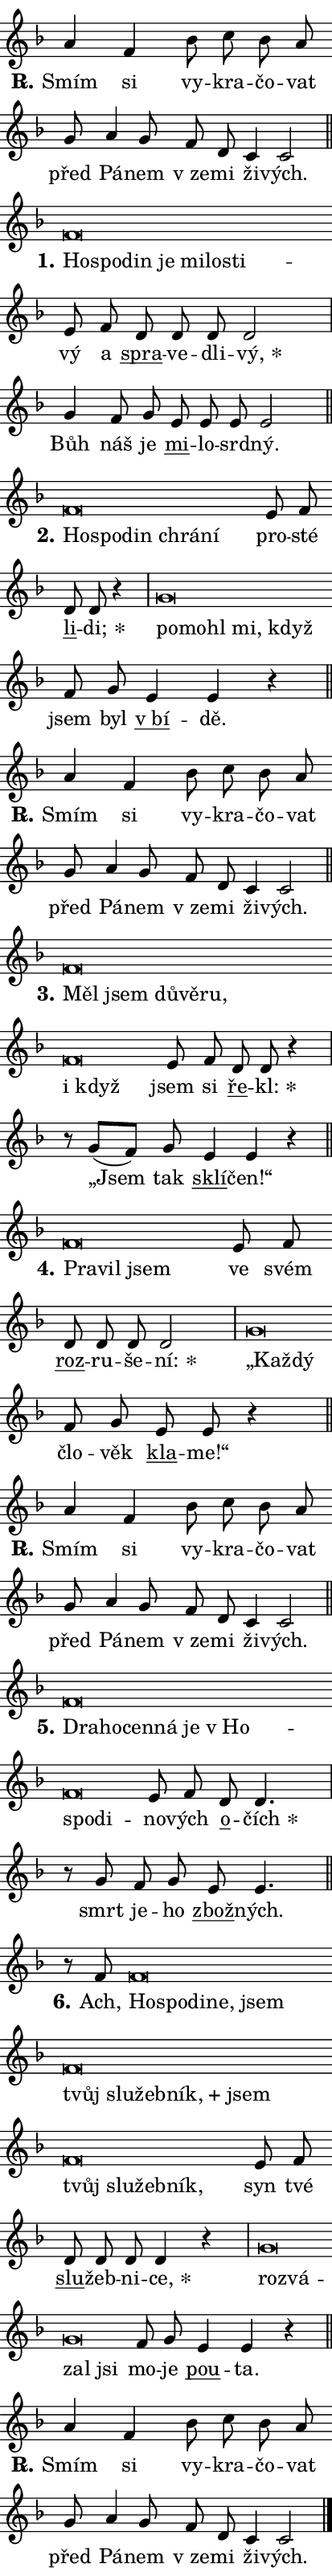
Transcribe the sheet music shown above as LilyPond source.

\version "2.24.0"
\header { tagline = "" }
\paper {
  indent = 0\cm
  top-margin = 0\cm
  right-margin = 0\cm
  bottom-margin = 0\cm
  left-margin = 0\cm
  paper-width = 7\cm
  page-breaking = #ly:one-page-breaking
  system-system-spacing.basic-distance = #11
  score-system-spacing.basic-distance = #11
  ragged-last = ##f
}


%% Author: Thomas Morley
%% https://lists.gnu.org/archive/html/lilypond-user/2020-05/msg00002.html
#(define (line-position grob)
"Returns position of @var[grob} in current system:
   @code{'start}, if at first time-step
   @code{'end}, if at last time-step
   @code{'middle} otherwise
"
  (let* ((col (ly:item-get-column grob))
         (ln (ly:grob-object col 'left-neighbor))
         (rn (ly:grob-object col 'right-neighbor))
         (col-to-check-left (if (ly:grob? ln) ln col))
         (col-to-check-right (if (ly:grob? rn) rn col))
         (break-dir-left
           (and
             (ly:grob-property col-to-check-left 'non-musical #f)
             (ly:item-break-dir col-to-check-left)))
         (break-dir-right
           (and
             (ly:grob-property col-to-check-right 'non-musical #f)
             (ly:item-break-dir col-to-check-right))))
        (cond ((eqv? 1 break-dir-left) 'start)
              ((eqv? -1 break-dir-right) 'end)
              (else 'middle))))

#(define (tranparent-at-line-position vctor)
  (lambda (grob)
  "Relying on @code{line-position} select the relevant enry from @var{vctor}.
Used to determine transparency,"
    (case (line-position grob)
      ((end) (not (vector-ref vctor 0)))
      ((middle) (not (vector-ref vctor 1)))
      ((start) (not (vector-ref vctor 2))))))

noteHeadBreakVisibility =
#(define-music-function (break-visibility)(vector?)
"Makes @code{NoteHead}s transparent relying on @var{break-visibility}"
#{
  \override NoteHead.transparent =
    #(tranparent-at-line-position break-visibility)
#})

#(define delete-ledgers-for-transparent-note-heads
  (lambda (grob)
    "Reads whether a @code{NoteHead} is transparent.
If so this @code{NoteHead} is removed from @code{'note-heads} from
@var{grob}, which is supposed to be @code{LedgerLineSpanner}.
As a result ledgers are not printed for this @code{NoteHead}"
    (let* ((nhds-array (ly:grob-object grob 'note-heads))
           (nhds-list
             (if (ly:grob-array? nhds-array)
                 (ly:grob-array->list nhds-array)
                 '()))
           ;; Relies on the transparent-property being done before
           ;; Staff.LedgerLineSpanner.after-line-breaking is executed.
           ;; This is fragile ...
           (to-keep
             (remove
               (lambda (nhd)
                 (ly:grob-property nhd 'transparent #f))
               nhds-list)))
      ;; TODO find a better method to iterate over grob-arrays, similiar
      ;; to filter/remove etc for lists
      ;; For now rebuilt from scratch
      (set! (ly:grob-object grob 'note-heads)  '())
      (for-each
        (lambda (nhd)
          (ly:pointer-group-interface::add-grob grob 'note-heads nhd))
        to-keep))))

hideNotes = {
  \noteHeadBreakVisibility #begin-of-line-visible
}
unHideNotes = {
  \noteHeadBreakVisibility #all-visible
}

% work-around for resetting accidentals
% https://lilypond.org/doc/v2.23/Documentation/notation/displaying-rhythms#unmetered-music
cadenzaMeasure = {
  \cadenzaOff
  \partial 1024 s1024
  \cadenzaOn
}

#(define-markup-command (accent layout props text) (markup?)
  "Underline accented syllable"
  (interpret-markup layout props
    #{\markup \override #'(offset . 4.3) \underline { #text }#}))

responsum = \markup \concat {
  "R" \hspace #-1.05 \path #0.1 #'((moveto 0 0.07) (lineto 0.9 0.8)) \hspace #0.05 "."
}

\layout {
    \context {
        \Staff
        \remove "Time_signature_engraver"
        \override LedgerLineSpanner.after-line-breaking = #delete-ledgers-for-transparent-note-heads
    }
    \context {
        \Voice {
            \override NoteHead.output-attributes = #'((class . "notehead"))
            \override Hairpin.height = #0.55
        }
    }
    \context {
        \Lyrics {
            \override StanzaNumber.output-attributes = #'((class . "stanzanumber"))
            \override LyricSpace.minimum-distance = #0.9
            \override LyricText.font-name = #"TeX Gyre Schola"
            \override LyricText.font-size = 1
            \override StanzaNumber.font-name = #"TeX Gyre Schola Bold"
            \override StanzaNumber.font-size = 1
        }
    }
}

% magnetic-lyrics.ily
%
%   written by
%     Jean Abou Samra <jean@abou-samra.fr>
%     Werner Lemberg <wl@gnu.org>
%
%   adapted by
%     Jiri Hon <jiri.hon@gmail.com>
%
% Version 2022-Apr-15

% https://www.mail-archive.com/lilypond-user@gnu.org/msg149350.html

#(define (Left_hyphen_pointer_engraver context)
   "Collect syllable-hyphen-syllable occurrences in lyrics and store
them in properties.  This engraver only looks to the left.  For
example, if the lyrics input is @code{foo -- bar}, it does the
following.

@itemize @bullet
@item
Set the @code{text} property of the @code{LyricHyphen} grob between
@q{foo} and @q{bar} to @code{foo}.

@item
Set the @code{left-hyphen} property of the @code{LyricText} grob with
text @q{foo} to the @code{LyricHyphen} grob between @q{foo} and
@q{bar}.
@end itemize

Use this auxiliary engraver in combination with the
@code{lyric-@/text::@/apply-@/magnetic-@/offset!} hook."
   (let ((hyphen #f)
         (text #f))
     (make-engraver
      (acknowledgers
       ((lyric-syllable-interface engraver grob source-engraver)
        (set! text grob)))
      (end-acknowledgers
       ((lyric-hyphen-interface engraver grob source-engraver)
        ;(when (not (grob::has-interface grob 'lyric-space-interface))
          (set! hyphen grob)));)
      ((stop-translation-timestep engraver)
       (when (and text hyphen)
         (ly:grob-set-object! text 'left-hyphen hyphen))
       (set! text #f)
       (set! hyphen #f)))))

#(define (lyric-text::apply-magnetic-offset! grob)
   "If the space between two syllables is less than the value in
property @code{LyricText@/.details@/.squash-threshold}, move the right
syllable to the left so that it gets concatenated with the left
syllable.

Use this function as a hook for
@code{LyricText@/.after-@/line-@/breaking} if the
@code{Left_@/hyphen_@/pointer_@/engraver} is active."
   (let ((hyphen (ly:grob-object grob 'left-hyphen #f)))
     (when hyphen
       (let ((left-text (ly:spanner-bound hyphen LEFT)))
         (when (grob::has-interface left-text 'lyric-syllable-interface)
           (let* ((common (ly:grob-common-refpoint grob left-text X))
                  (this-x-ext (ly:grob-extent grob common X))
                  (left-x-ext
                   (begin
                     ;; Trigger magnetism for left-text.
                     (ly:grob-property left-text 'after-line-breaking)
                     (ly:grob-extent left-text common X)))
                  ;; `delta` is the gap width between two syllables.
                  (delta (- (interval-start this-x-ext)
                            (interval-end left-x-ext)))
                  (details (ly:grob-property grob 'details))
                  (threshold (assoc-get 'squash-threshold details 0.2)))
             (when (< delta threshold)
               (let* (;; We have to manipulate the input text so that
                      ;; ligatures crossing syllable boundaries are not
                      ;; disabled.  For languages based on the Latin
                      ;; script this is essentially a beautification.
                      ;; However, for non-Western scripts it can be a
                      ;; necessity.
                      (lt (ly:grob-property left-text 'text))
                      (rt (ly:grob-property grob 'text))
                      (is-space (grob::has-interface hyphen 'lyric-space-interface))
                      (space (if is-space " " ""))
                      (space-markup (grob-interpret-markup grob " "))
                      (space-size (interval-length (ly:stencil-extent space-markup X)))
                      (extra-delta (if is-space space-size 0))
                      ;; Append new syllable.
                      (ltrt-space (if (and (string? lt) (string? rt))
                                (string-append lt space rt)
                                (make-concat-markup (list lt space rt))))
                      ;; Right-align `ltrt` to the right side.
                      (ltrt-space-markup (grob-interpret-markup
                               grob
                               (make-translate-markup
                                (cons (interval-length this-x-ext) 0)
                                (make-right-align-markup ltrt-space)))))
                 (begin
                   ;; Don't print `left-text`.
                   (ly:grob-set-property! left-text 'stencil #f)
                   ;; Set text and stencil (which holds all collected
                   ;; syllables so far) and shift it to the left.
                   (ly:grob-set-property! grob 'text ltrt-space)
                   (ly:grob-set-property! grob 'stencil ltrt-space-markup)
                   (ly:grob-translate-axis! grob (- (- delta extra-delta)) X))))))))))


#(define (lyric-hyphen::displace-bounds-first grob)
   ;; Make very sure this callback isn't triggered too early.
   (let ((left (ly:spanner-bound grob LEFT))
         (right (ly:spanner-bound grob RIGHT)))
     (ly:grob-property left 'after-line-breaking)
     (ly:grob-property right 'after-line-breaking)
     (ly:lyric-hyphen::print grob)))

squashThreshold = #0.4

\layout {
  \context {
    \Lyrics
    \consists #Left_hyphen_pointer_engraver
    \override LyricText.after-line-breaking =
      #lyric-text::apply-magnetic-offset!
    \override LyricHyphen.stencil = #lyric-hyphen::displace-bounds-first
    \override LyricText.details.squash-threshold = \squashThreshold
    \override LyricHyphen.minimum-distance = 0
    \override LyricHyphen.minimum-length = \squashThreshold
  }
}

squash = \override LyricText.details.squash-threshold = 9999
unSquash = \override LyricText.details.squash-threshold = \squashThreshold

left = \override LyricText.self-alignment-X = #LEFT
unLeft = \revert LyricText.self-alignment-X

starOffset = #(lambda (grob) 
                (let ((x_offset (ly:self-alignment-interface::aligned-on-x-parent grob)))
                  (if (= x_offset 0) 0 (+ x_offset 1.2))))

star = #(define-music-function (syllable)(string?)
"Append star separator at the end of a syllable"
#{
  \once \override LyricText.X-offset = #starOffset
  \lyricmode { \markup {
    #syllable
    \override #'((font-name . "TeX Gyre Schola Bold")) \hspace #0.2 \lower #0.65 \larger "*"
  } }
#})

starAccent = #(define-music-function (syllable)(string?)
"Append star separator at the end of a syllable and make accent"
#{
  \once \override LyricText.X-offset = #starOffset
  \lyricmode { \markup {
    \accent #syllable
    \override #'((font-name . "TeX Gyre Schola Bold")) \hspace #0.2 \lower #0.65 \larger "*"
  } }
#})

breath = #(define-music-function (syllable)(string?)
"Append breathing indicator at the end of a syllable"
#{
  \lyricmode { \markup { #syllable "+" } }
#})

optionalBreath = #(define-music-function (syllable)(string?)
"Append optional breathing indicator at the end of a syllable"
#{
  \lyricmode { \markup { #syllable "(+)" } }
#})


\score {
    <<
        \new Voice = "melody" { \cadenzaOn \key f \major \relative { a'4 f \bar "" bes8 c bes a \bar "" g a4 g8 \bar "" f d \bar "" c4 c2 \cadenzaMeasure \bar "||" \break } }
        \new Lyrics \lyricsto "melody" { \lyricmode { \set stanza = \responsum
Smím si vy -- kra -- čo -- vat před Pá -- nem "v ze" -- mi ži -- vých. } }
    >>
    \layout {}
}

\score {
    <<
        \new Voice = "melody" { \cadenzaOn \key f \major \relative { f'\breve*1/16 \hideNotes \breve*1/16 \bar "" \breve*1/16 \bar "" \breve*1/16 \bar "" \breve*1/16 \bar "" \breve*1/16 \breve*1/16 \bar "" \unHideNotes e8 f \bar "" d d d d2 \cadenzaMeasure \bar "|" g4 f8 g \bar "" e e e e2 \cadenzaMeasure \bar "||" \break } }
        \new Lyrics \lyricsto "melody" { \lyricmode { \set stanza = "1."
\left Ho -- \squash spo -- din je mi -- lo -- sti -- \unLeft \unSquash vý a \markup \accent spra -- ve -- dli -- \star vý, Bůh náš je \markup \accent mi -- lo -- srd -- ný. } }
    >>
    \layout {}
}

\score {
    <<
        \new Voice = "melody" { \cadenzaOn \key f \major \relative { f'\breve*1/16 \hideNotes \breve*1/16 \bar "" \breve*1/16 \bar "" \breve*1/16 \breve*1/16 \bar "" \unHideNotes e8 f \bar "" d8 d r4 \cadenzaMeasure \bar "|" g\breve*1/16 \hideNotes \breve*1/16 \bar "" \breve*1/16 \bar "" \breve*1/16 \breve*1/16 \bar "" \unHideNotes f8 g \bar "" e4 e r \cadenzaMeasure \bar "||" \break } }
        \new Lyrics \lyricsto "melody" { \lyricmode { \set stanza = "2."
\left Ho -- \squash spo -- din chrá -- ní \unLeft \unSquash pro -- sté \markup \accent li -- \star di; \left po -- \squash mo -- hl mi, když \unLeft \unSquash jsem byl \markup \accent "v bí" -- dě. } }
    >>
    \layout {}
}

\score {
    <<
        \new Voice = "melody" { \cadenzaOn \key f \major \relative { a'4 f \bar "" bes8 c bes a \bar "" g a4 g8 \bar "" f d \bar "" c4 c2 \cadenzaMeasure \bar "||" \break } }
        \new Lyrics \lyricsto "melody" { \lyricmode { \set stanza = \responsum
Smím si vy -- kra -- čo -- vat před Pá -- nem "v ze" -- mi ži -- vých. } }
    >>
    \layout {}
}

\score {
    <<
        \new Voice = "melody" { \cadenzaOn \key f \major \relative { f'\breve*1/16 \hideNotes \breve*1/16 \bar "" \breve*1/16 \bar "" \breve*1/16 \bar "" \breve*1/16 \bar "" \breve*1/16 \breve*1/16 \bar "" \unHideNotes e8 f \bar "" d8 d r4 \cadenzaMeasure \bar "|" r8 g8[( f8)] g \bar "" e4 e r \cadenzaMeasure \bar "||" \break } }
        \new Lyrics \lyricsto "melody" { \lyricmode { \set stanza = "3."
\left Měl \squash jsem dů -- vě -- ru, i když \unLeft \unSquash jsem si \markup \accent ře -- \star kl: „Jsem tak \markup \accent sklí -- čen!“ } }
    >>
    \layout {}
}

\score {
    <<
        \new Voice = "melody" { \cadenzaOn \key f \major \relative { f'\breve*1/16 \hideNotes \breve*1/16 \breve*1/16 \bar "" \unHideNotes e8 f \bar "" d d d d2 \cadenzaMeasure \bar "|" g\breve*1/16 \hideNotes \breve*1/16 \bar "" \unHideNotes f8 g \bar "" e8 e r4 \cadenzaMeasure \bar "||" \break } }
        \new Lyrics \lyricsto "melody" { \lyricmode { \set stanza = "4."
\left Pra -- \squash vil jsem \unLeft \unSquash ve svém \markup \accent roz -- ru -- še -- \star ní: \left „Kaž -- \squash dý \unLeft \unSquash člo -- věk \markup \accent kla -- me!“ } }
    >>
    \layout {}
}

\score {
    <<
        \new Voice = "melody" { \cadenzaOn \key f \major \relative { a'4 f \bar "" bes8 c bes a \bar "" g a4 g8 \bar "" f d \bar "" c4 c2 \cadenzaMeasure \bar "||" \break } }
        \new Lyrics \lyricsto "melody" { \lyricmode { \set stanza = \responsum
Smím si vy -- kra -- čo -- vat před Pá -- nem "v ze" -- mi ži -- vých. } }
    >>
    \layout {}
}

\score {
    <<
        \new Voice = "melody" { \cadenzaOn \key f \major \relative { f'\breve*1/16 \hideNotes \breve*1/16 \bar "" \breve*1/16 \bar "" \breve*1/16 \bar "" \breve*1/16 \bar "" \breve*1/16 \bar "" \breve*1/16 \breve*1/16 \bar "" \unHideNotes e8 f \bar "" d8 d4. \cadenzaMeasure \bar "|" r8 g8 f8 g \bar "" e e4. \cadenzaMeasure \bar "||" \break } }
        \new Lyrics \lyricsto "melody" { \lyricmode { \set stanza = "5."
\left Dra -- \squash ho -- cen -- ná je "v Ho" -- spo -- di -- \unLeft \unSquash no -- vých \markup \accent o -- \star čích smrt je -- ho \markup \accent zbož -- ných. } }
    >>
    \layout {}
}

\score {
    <<
        \new Voice = "melody" { \cadenzaOn \key f \major \relative { r8 f'8 f\breve*1/16 \hideNotes \breve*1/16 \bar "" \breve*1/16 \bar "" \breve*1/16 \bar "" \breve*1/16 \bar "" \breve*1/16 \bar "" \breve*1/16 \bar "" \breve*1/16 \bar "" \breve*1/16 \bar "" \breve*1/16 \bar "" \breve*1/16 \bar "" \breve*1/16 \bar "" \breve*1/16 \breve*1/16 \bar "" \unHideNotes e8 f \bar "" d d d d4 r \cadenzaMeasure \bar "|" g\breve*1/16 \hideNotes \breve*1/16 \bar "" \breve*1/16 \breve*1/16 \bar "" \unHideNotes f8 g \bar "" e4 e r \cadenzaMeasure \bar "||" \break } }
        \new Lyrics \lyricsto "melody" { \lyricmode { \set stanza = "6."
Ach, \left Ho -- \squash spo -- di -- ne, jsem tvůj slu -- žeb -- \breath "ník," jsem tvůj slu -- žeb -- ník, \unLeft \unSquash syn tvé \markup \accent slu -- žeb -- ni -- \star ce, \left roz -- \squash vá -- zal jsi \unLeft \unSquash mo -- je \markup \accent pou -- ta. } }
    >>
    \layout {}
}

\score {
    <<
        \new Voice = "melody" { \cadenzaOn \key f \major \relative { a'4 f \bar "" bes8 c bes a \bar "" g a4 g8 \bar "" f d \bar "" c4 c2 \cadenzaMeasure \bar "||" \break } \bar "|." }
        \new Lyrics \lyricsto "melody" { \lyricmode { \set stanza = \responsum
Smím si vy -- kra -- čo -- vat před Pá -- nem "v ze" -- mi ži -- vých. } }
    >>
    \layout {}
}
